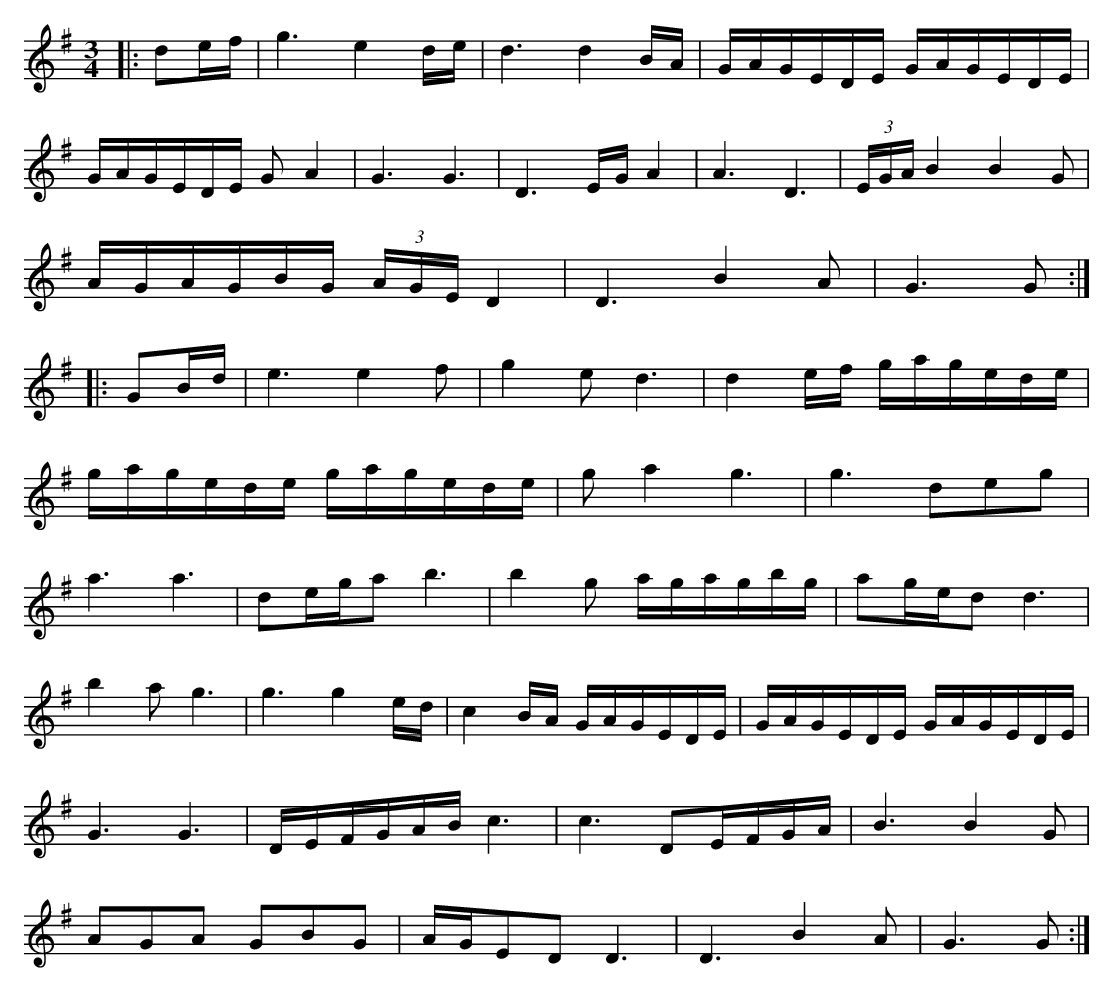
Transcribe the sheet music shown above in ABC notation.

X:1
M:3/4
K:G
|:de/f/|g3 e2 d/e/|d3 d2 B/A/|G/A/G/E/D/E/ G/A/G/E/D/E/|
G/A/G/E/D/E/ GA2|G3 G3|D3 E/G/ A2|A3 D3|(3E/G/A/ B2 B2G|
A/G/A/G/B/G/ (3A/G/E/ D2|D3 B2A|G3 G:|
|:GB/d/|e3 e2f|g2e d3|d2 e/f/ g/a/g/e/d/e/|
g/a/g/e/d/e/ g/a/g/e/d/e/|ga2 g3|g3 deg|
a3 a3|de/g/a b3|b2g a/g/a/g/b/g/|ag/e/d d3|
b2a g3|g3 g2 e/d/|c2 B/A/ G/A/G/E/D/E/|G/A/G/E/D/E/ G/A/G/E/D/E/|
G3 G3|D/E/F/G/A/B/ c3|c3 DE/F/G/A/|B3 B2G|
AGA GBG|A/G/ED D3|D3 B2A|G3 G:|
